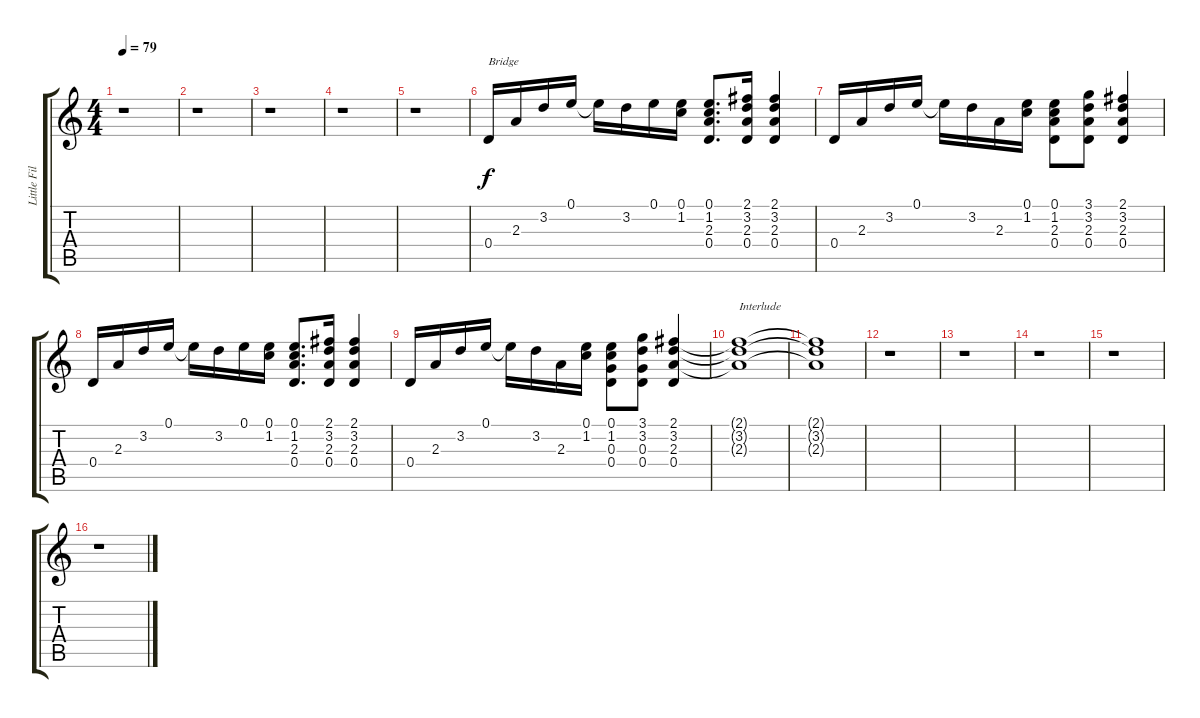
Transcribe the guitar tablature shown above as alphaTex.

\track ("Little Fills for Verse and Rhythm" "Little Fil") {instrument acousticguitarsteel}
\staff {score tabs}
\tuning (E4 B3 G3 D3 A2 E2) {hide}
\ts (4 4)
\tempo 79
\clef g2
\ks c
r.1{dy f} |
r.1 |
r.1 |
r.1 |
r.1 |
0.4.16{txt "Bridge"} 2.3.16 3.2.16 0.1.16 0.1{t}.16 3.2.16 0.1.16 (0.1 1.2).16 (0.1 1.2 2.3 0.4).8{d} (2.1 3.2 2.3 0.4).16 (2.1 3.2 2.3 0.4).4 |
0.4.16 2.3.16 3.2.16 0.1.16 0.1{t}.16 3.2.16 2.3.16 (0.1 1.2).16 (0.1 1.2 2.3 0.4).8 (3.1 3.2 2.3 0.4).8 (2.1 3.2 2.3 0.4).4 |
0.4.16 2.3.16 3.2.16 0.1.16 0.1{t}.16 3.2.16 0.1.16 (0.1 1.2).16 (0.1 1.2 2.3 0.4).8{d} (2.1 3.2 2.3 0.4).16 (2.1 3.2 2.3 0.4).4 |
0.4.16 2.3.16 3.2.16 0.1.16 0.1{t}.16 3.2.16 2.3.16 (0.1 1.2).16 (0.1 1.2 0.3 0.4).8 (3.1 3.2 0.3 0.4).8 (2.1 3.2 2.3 0.4).4 |
(2.1{t} 3.2{t} 2.3{t}).1{txt "Interlude"} |
(2.1{t} 3.2{t} 2.3{t}).1 |
r.1 |
r.1 |
r.1 |
r.1 |
r.1
